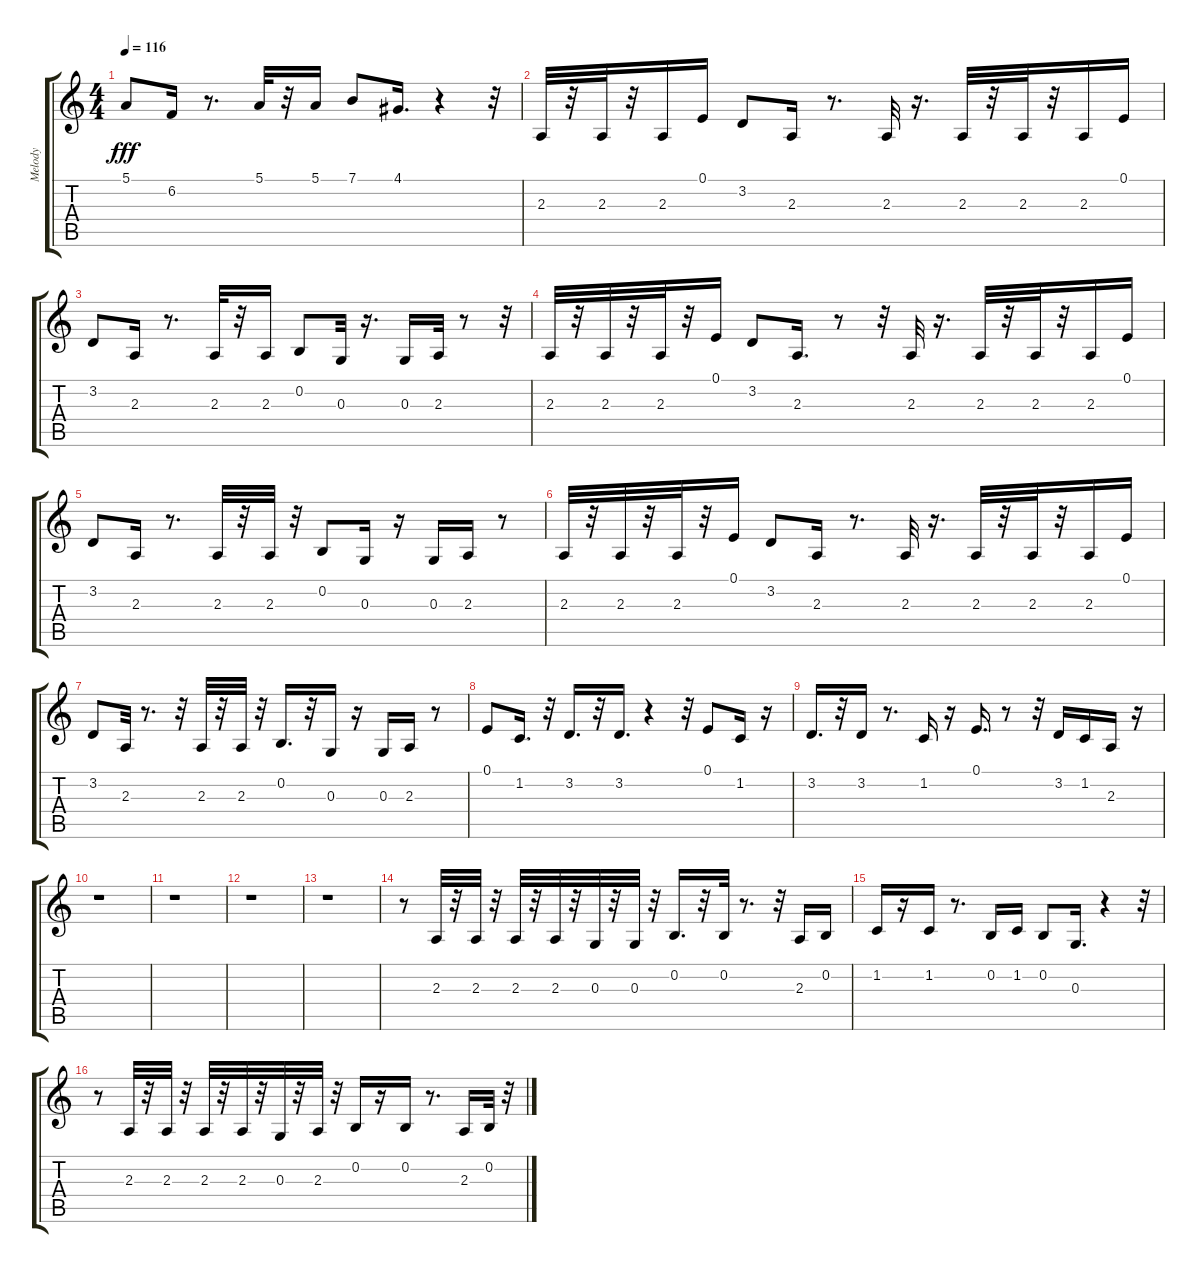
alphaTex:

\track ("Melody              " "Melody    ") {instrument vibraphone}
\staff {score tabs}
\tuning (E4 B3 G3 D3 A2 E2) {hide}
\ts (4 4)
\tempo 116
\clef g2
\ks c
5.1.8{dy fff} 6.2.16 r.8{d} 5.1.32 r.32 5.1.16 7.1.8 4.1.16{d} r.4 r.32 |
2.3.32 r.32 2.3.32 r.32 2.3.16 0.1.16 3.2.8 2.3.16 r.8{d} 2.3.32 r.16{d} 2.3.32 r.32 2.3.32 r.32 2.3.16 0.1.16 |
3.2.8 2.3.16 r.8{d} 2.3.32 r.32 2.3.16 0.2.8 0.3.32 r.16{d} 0.3.16 2.3.32 r.8 r.32 |
2.3.32 r.32 2.3.32 r.32 2.3.32 r.32 0.1.16 3.2.8 2.3.16{d} r.8 r.32 2.3.32 r.16{d} 2.3.32 r.32 2.3.32 r.32 2.3.16 0.1.16 |
3.2.8 2.3.16 r.8{d} 2.3.32 r.32 2.3.32 r.32 0.2.8 0.3.16 r.16 0.3.16 2.3.16 r.8 |
2.3.32 r.32 2.3.32 r.32 2.3.32 r.32 0.1.16 3.2.8 2.3.16 r.8{d} 2.3.32 r.16{d} 2.3.32 r.32 2.3.32 r.32 2.3.16 0.1.16 |
3.2.8 2.3.32 r.8{d} r.32 2.3.32 r.32 2.3.32 r.32 0.2.16{d} r.32 0.3.16 r.16 0.3.16 2.3.16 r.8 |
0.1.8 1.2.16{d} r.32 3.2.16{d} r.32 3.2.16{d} r.4 r.32 0.1.8 1.2.16 r.16 |
3.2.16{d} r.32 3.2.16 r.8{d} 1.2.16 r.16 0.1.16{d} r.8 r.32 3.2.16 1.2.16 2.3.16 r.16 |
r.1 |
r.1 |
r.1 |
r.1 |
r.8 2.3.32 r.32 2.3.32 r.32 2.3.32 r.32 2.3.32 r.32 0.3.32 r.32 0.3.32 r.32 0.2.16{d} r.32 0.2.32 r.8{d} r.32 2.3.16 0.2.16 |
1.2.16 r.16 1.2.16 r.8{d} 0.2.16 1.2.16 0.2.8 0.3.16{d} r.4 r.32 |
r.8 2.3.32 r.32 2.3.32 r.32 2.3.32 r.32 2.3.32 r.32 0.3.32 r.32 2.3.32 r.32 0.2.16 r.16 0.2.16 r.8{d} 2.3.16 0.2.32 r.32
